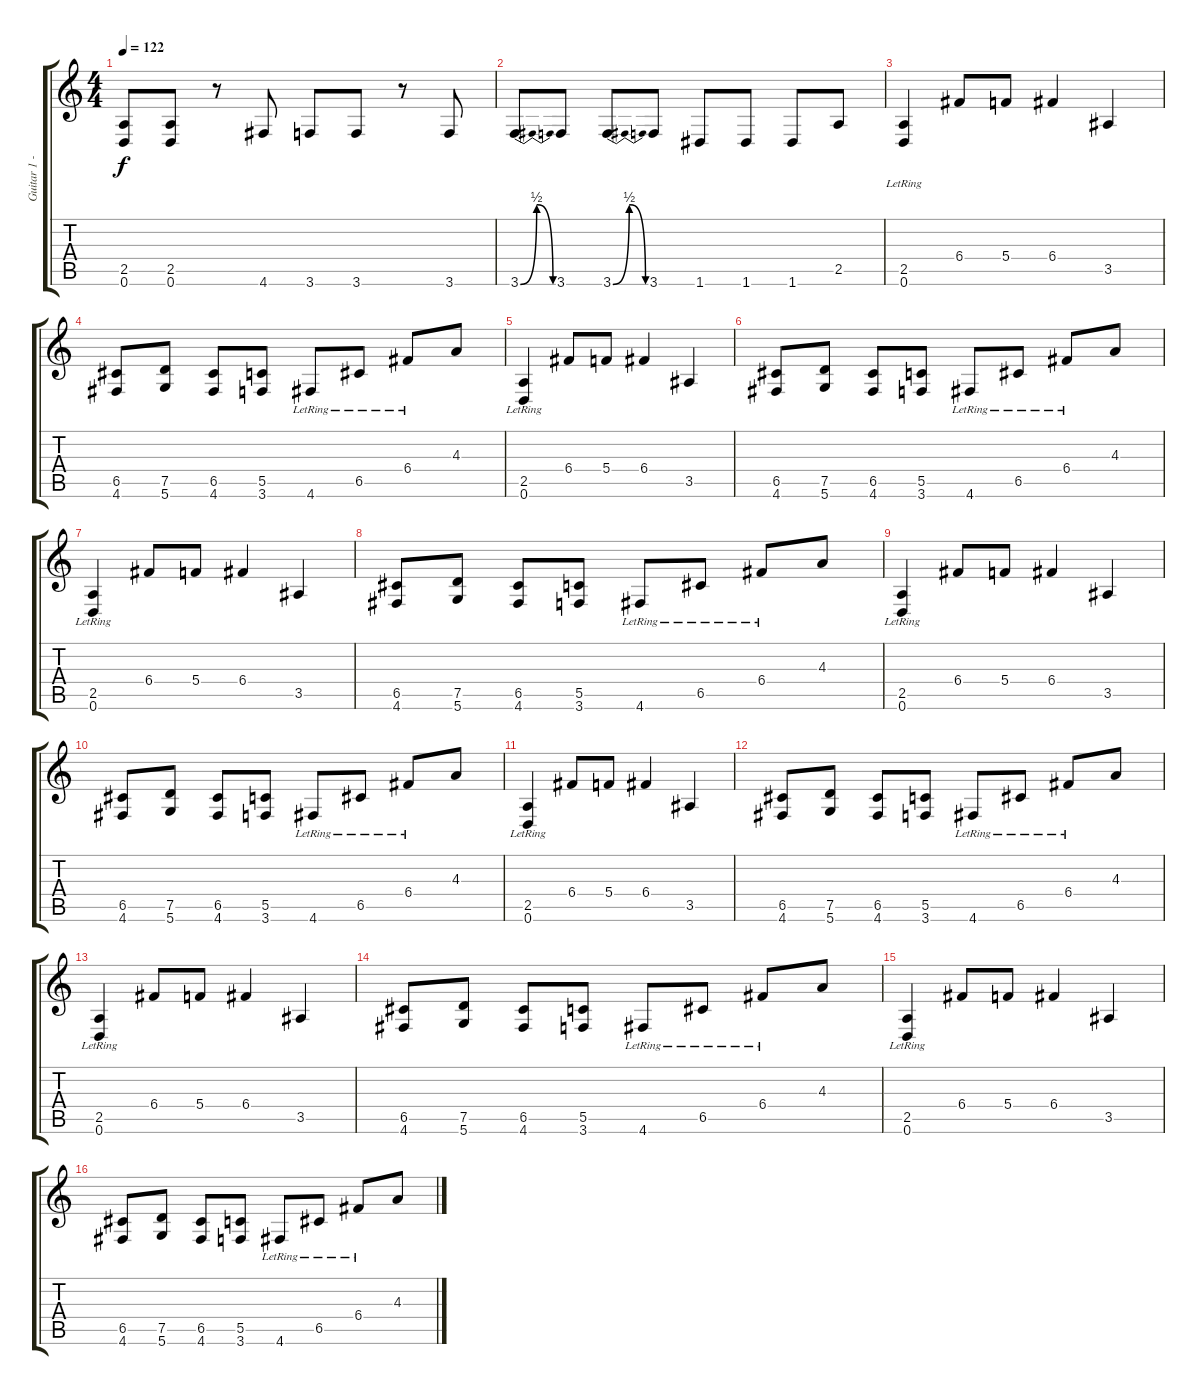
\track ("Guitar 1 - Rhythm" "Guitar 1 -") {instrument distortionguitar}
\staff {score tabs}
\tuning (D4 A3 F3 C3 G2 D2) {hide}
\ts (4 4)
\tempo 122
\clef g2
\ks c
(2.5 0.6).8{dy f} (2.5 0.6).8 r.8 4.6.8 3.6.8 3.6.8 r.8 3.6.8 |
3.6{be (bendrelease 0 0 5 2 5 2 60 0)}.8 3.6.8 3.6{be (bendrelease 0 0 5 2 5 2 60 0)}.8 3.6.8 1.6.8 1.6.8 1.6.8 2.5.8 |
(2.5 0.6{lr}).4 6.4.8 5.4.8 6.4.4 3.5.4 |
(6.5 4.6).8 (7.5 5.6).8 (6.5 4.6).8 (5.5 3.6).8 4.6{lr}.8 6.5{lr}.8 6.4{lr}.8 4.3.8 |
(2.5 0.6{lr}).4 6.4.8 5.4.8 6.4.4 3.5.4 |
(6.5 4.6).8 (7.5 5.6).8 (6.5 4.6).8 (5.5 3.6).8 4.6{lr}.8 6.5{lr}.8 6.4{lr}.8 4.3.8 |
(2.5 0.6{lr}).4 6.4.8 5.4.8 6.4.4 3.5.4 |
(6.5 4.6).8 (7.5 5.6).8 (6.5 4.6).8 (5.5 3.6).8 4.6{lr}.8 6.5{lr}.8 6.4{lr}.8 4.3.8 |
(2.5 0.6{lr}).4 6.4.8 5.4.8 6.4.4 3.5.4 |
(6.5 4.6).8 (7.5 5.6).8 (6.5 4.6).8 (5.5 3.6).8 4.6{lr}.8 6.5{lr}.8 6.4{lr}.8 4.3.8 |
(2.5 0.6{lr}).4 6.4.8 5.4.8 6.4.4 3.5.4 |
(6.5 4.6).8 (7.5 5.6).8 (6.5 4.6).8 (5.5 3.6).8 4.6{lr}.8 6.5{lr}.8 6.4{lr}.8 4.3.8 |
(2.5 0.6{lr}).4 6.4.8 5.4.8 6.4.4 3.5.4 |
(6.5 4.6).8 (7.5 5.6).8 (6.5 4.6).8 (5.5 3.6).8 4.6{lr}.8 6.5{lr}.8 6.4{lr}.8 4.3.8 |
(2.5 0.6{lr}).4 6.4.8 5.4.8 6.4.4 3.5.4 |
(6.5 4.6).8 (7.5 5.6).8 (6.5 4.6).8 (5.5 3.6).8 4.6{lr}.8 6.5{lr}.8 6.4{lr}.8 4.3.8
